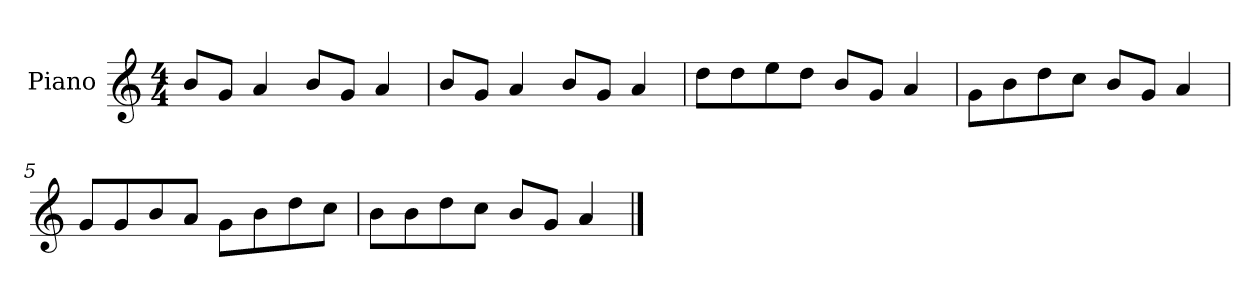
**kern
*part1
*staff1
*I"Piano
*I'P-no
*clefG2
*k[]
*M4/4
*MM90
=1
8b/L
8g/J
4a/
8b/L
8g/J
4a/
=2
8b/L
8g/J
4a/
8b/L
8g/J
4a/
=3
8dd\L
8dd\
8ee\
8dd\J
8b/L
8g/J
4a/
=4
8g\L
8b\
8dd\
8cc\J
8b/L
8g/J
4a/
=5
8g/L
8g/
8b/
8a/J
8g\L
8b\
8dd\
8cc\J
!!LO:LB:g=z
=6
8b\L
8b\
8dd\
8cc\J
8b/L
8g/J
4a/
==
*-
